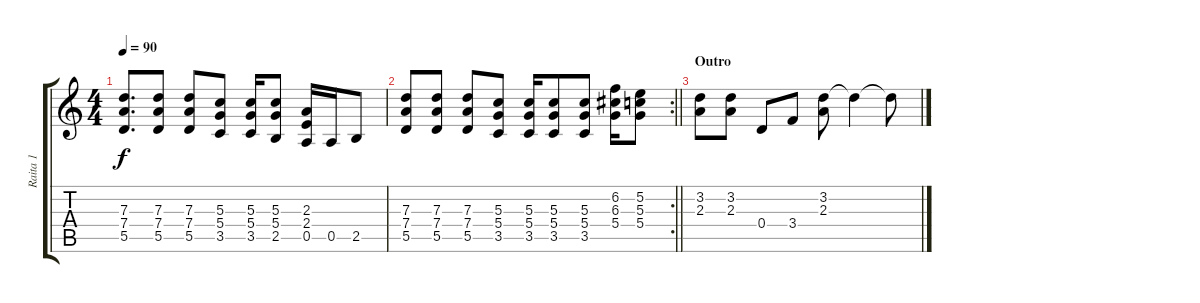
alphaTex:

\track ("Raita 1" "Raita 1") {instrument distortionguitar}
\staff {score tabs}
\tuning (E4 B3 G3 D3 A2 E2) {hide}
\ts (4 4)
\tempo 90
\clef g2
\ks c
(7.3 7.4 5.5).8{d dy f} (7.3 7.4 5.5).8 (7.3 7.4 5.5).8 (5.3 5.4 3.5).8 (5.3 5.4 3.5).16 (5.3 5.4 2.5).8 (2.3 2.4 0.5).16 0.5.16 2.5.8 |
\rc 2
\barLineRight lightlight
(7.3 7.4 5.5).8 (7.3 7.4 5.5).8 (7.3 7.4 5.5).8 (5.3 5.4 3.5).8 (5.3 5.4 3.5).16 (5.3 5.4 3.5).8 (5.3 5.4 3.5).8 (6.2 6.3 5.4).16 (5.2 5.3 5.4).8 |
\section ("" "Outro")
(3.2 2.3).8 (3.2 2.3).8 0.4.8 3.4.8 (3.2 2.3).8 3.2{t}.4 3.2{t}.8
